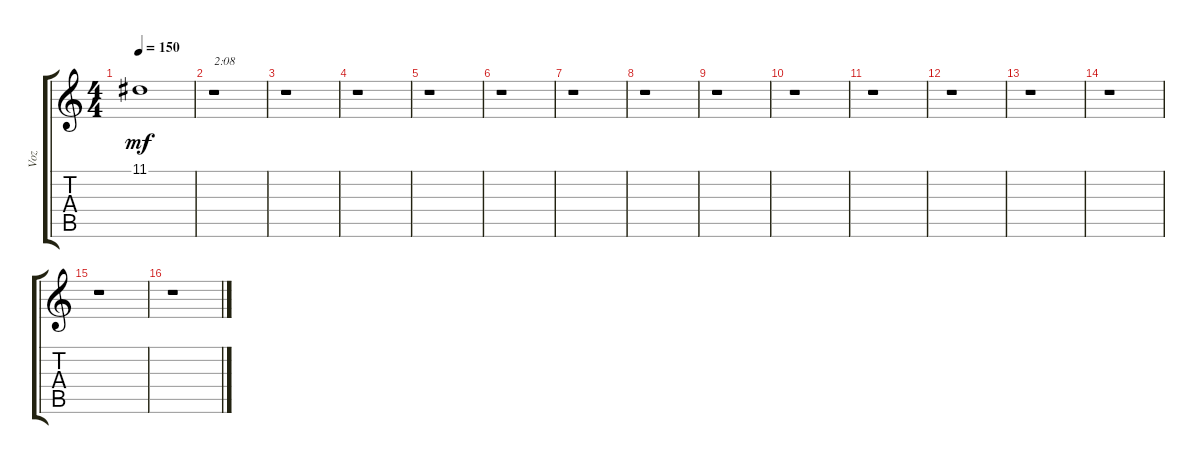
\track ("Voz" "Voz") {instrument choiraahs}
\staff {score tabs}
\tuning (E4 B3 G3 D3 A2 E2) {hide}
\ts (4 4)
\tempo 150
\clef g2
\ks c
11.1.1{dy mf} |
r.1{txt "2:08"} |
r.1 |
r.1 |
r.1 |
r.1 |
r.1 |
r.1 |
r.1 |
r.1 |
r.1 |
r.1 |
r.1 |
r.1 |
r.1 |
r.1
